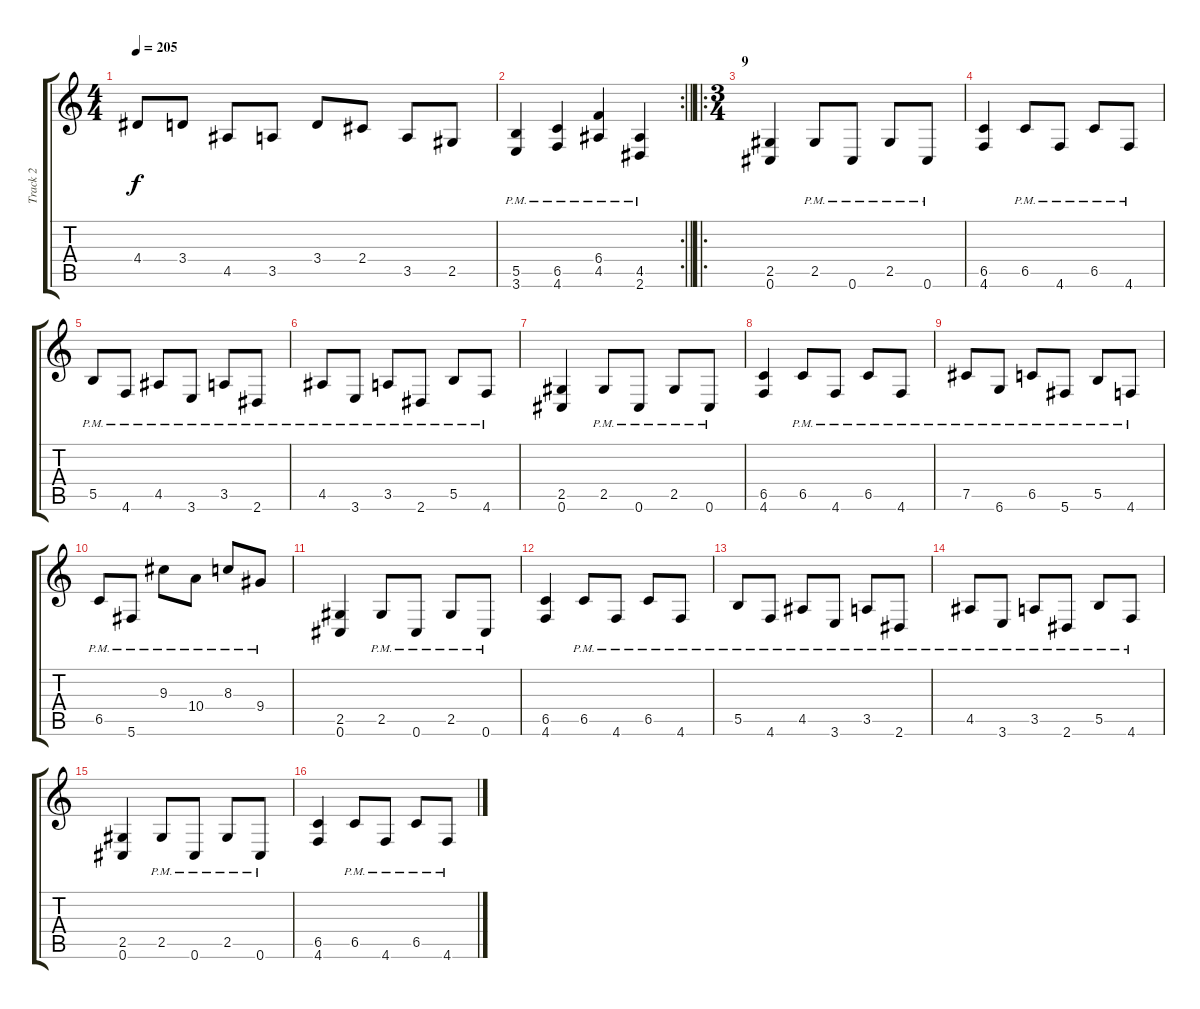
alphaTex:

\track ("Track 2" "Track 2") {instrument distortionguitar}
\staff {score tabs}
\tuning (Db4 Ab3 E3 B2 Gb2 Db2) {hide}
\ts (4 4)
\tempo 205
\clef g2
\ks c
4.4.8{dy f} 3.4.8 4.5.8 3.5.8 3.4.8 2.4.8 3.5.8 2.5.8 |
\rc 2
\barLineRight lightlight
(5.5 3.6{pm}).4 (6.5 4.6{pm}).4 (6.4 4.5{pm}).4 (4.5 2.6{pm}).4 |
\ro
\ts (3 4)
\section ("" "9")
(2.5 0.6).4 2.5{pm}.8 0.6{pm}.8 2.5{pm}.8 0.6{pm}.8 |
(6.5 4.6).4 6.5{pm}.8 4.6{pm}.8 6.5{pm}.8 4.6{pm}.8 |
5.5{pm}.8 4.6{pm}.8 4.5{pm}.8 3.6{pm}.8 3.5{pm}.8 2.6{pm}.8 |
4.5{pm}.8 3.6{pm}.8 3.5{pm}.8 2.6{pm}.8 5.5{pm}.8 4.6{pm}.8 |
(2.5 0.6).4 2.5{pm}.8 0.6{pm}.8 2.5{pm}.8 0.6{pm}.8 |
(6.5 4.6).4 6.5{pm}.8 4.6{pm}.8 6.5{pm}.8 4.6{pm}.8 |
7.5{pm}.8 6.6{pm}.8 6.5{pm}.8 5.6{pm}.8 5.5{pm}.8 4.6{pm}.8 |
6.5{pm}.8 5.6{pm}.8 9.3{pm}.8 10.4{pm}.8 8.3{pm}.8 9.4{pm}.8 |
(2.5 0.6).4 2.5{pm}.8 0.6{pm}.8 2.5{pm}.8 0.6{pm}.8 |
(6.5 4.6).4 6.5{pm}.8 4.6{pm}.8 6.5{pm}.8 4.6{pm}.8 |
5.5{pm}.8 4.6{pm}.8 4.5{pm}.8 3.6{pm}.8 3.5{pm}.8 2.6{pm}.8 |
4.5{pm}.8 3.6{pm}.8 3.5{pm}.8 2.6{pm}.8 5.5{pm}.8 4.6{pm}.8 |
(2.5 0.6).4 2.5{pm}.8 0.6{pm}.8 2.5{pm}.8 0.6{pm}.8 |
(6.5 4.6).4 6.5{pm}.8 4.6{pm}.8 6.5{pm}.8 4.6{pm}.8
